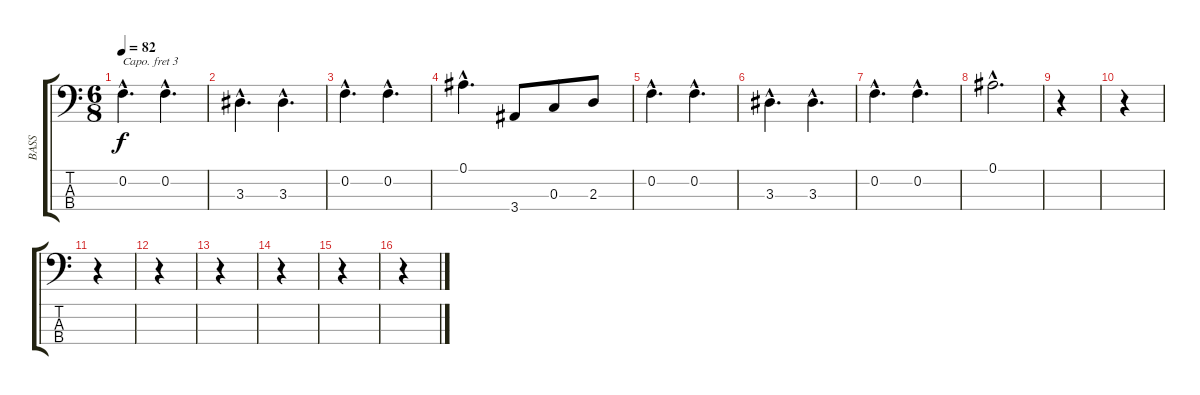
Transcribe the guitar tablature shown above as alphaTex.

\track ("BASS" "BASS") {instrument acousticbass}
\staff {score tabs}
\capo 3
\tuning (G2 D2 A1 E1) {hide}
\ts (6 8)
\tempo 82
\clef f4
\ks c
0.2{hac}.4{d dy f} 0.2{hac}.4{d} |
3.3{hac}.4{d} 3.3{hac}.4{d} |
0.2{hac}.4{d} 0.2{hac}.4{d} |
0.1{hac}.4{d} 3.4.8 0.3.8 2.3.8 |
0.2{hac}.4{d} 0.2{hac}.4{d} |
3.3{hac}.4{d} 3.3{hac}.4{d} |
0.2{hac}.4{d} 0.2{hac}.4{d} |
0.1{hac}.2{d} |
r.4 |
r.4 |
r.4 |
r.4 |
r.4 |
r.4 |
r.4 |
r.4
